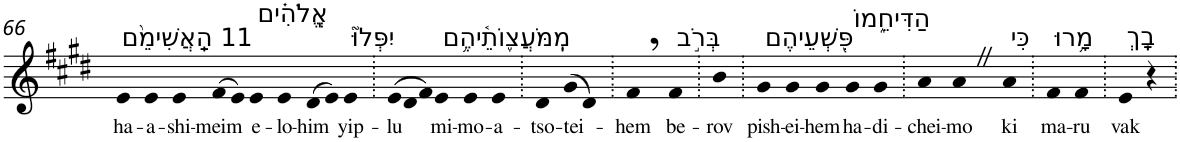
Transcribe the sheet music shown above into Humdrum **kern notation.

**kern	**text
*part1	*part1
*staff1	*staff1
*I"Piano	*
*I'Pno	*
!!LO:PB:g=z
*clefG2	*
*k[f#c#g#d#]	*
*E:	*
=66	=66
!LO:TX:a:t=11 הַֽאֲשִׁימֵ֨ם	!
!	!LO:LY:b
4e	ha-
!	!LO:LY:b
4e	-a-
!	!LO:LY:b
4e	-shi-
!	!LO:LY:b
(>8f#	-meim
8e)	.
!LO:TX:a:t=אֱֽלֹהִ֗ים	!
!	!LO:LY:b
4e	e-
!	!LO:LY:b
4e	-lo-
!	!LO:LY:b
(>8d#	-him
8e)	.
!LO:TX:a:t=יִפְּלוּ֮	!
!	!LO:LY:b
4e	yip-
=67.	=67.
*Xtuplet	*
!	!LO:LY:b
(>12e	-lu
12d#	.
12f#)	.
!LO:TX:a:t=מִֽמֹּעֲצ֪וֹתֵ֫יהֶ֥ם	!
!	!LO:LY:b
4e	mi-
!	!LO:LY:b
4e	-mo-
!	!LO:LY:b
4e	-a-
=68.	=68.
!	!LO:LY:b
4d#	-tso-
!	!LO:LY:b
(>8g#	-tei-
8d#)	.
=69.	=69.
!	!LO:LY:b
4f#,	-hem
!LO:TX:a:t=בְּרֹ֣ב	!
!	!LO:LY:b
4f#	be-
=70.	=70.
!	!LO:LY:b
4b	-rov
=71.	=71.
!LO:TX:a:t=פִּ֭שְׁעֵיהֶם	!
!	!LO:LY:b
4g#	pish-
!	!LO:LY:b
4g#	-ei-
!	!LO:LY:b
4g#	-hem
!LO:TX:a:t=הַדִּיחֵ֑מוֹ	!
!	!LO:LY:b
4g#	ha-
!	!LO:LY:b
4g#	-di-
=72.	=72.
!	!LO:LY:b
4a	-chei-
!	!LO:LY:b
4aZ	-mo
!LO:TX:a:t=כִּי	!
!	!LO:LY:b
4a	ki
=73.	=73.
!LO:TX:a:t=מָ֥רוּ	!
!	!LO:LY:b
4f#	ma-
!	!LO:LY:b
4f#	-ru
=74.	=74.
!LO:TX:a:t=בָֽךְ	!
!	!LO:LY:b
4e	vak
4r	.
=.	=.
*-	*-
